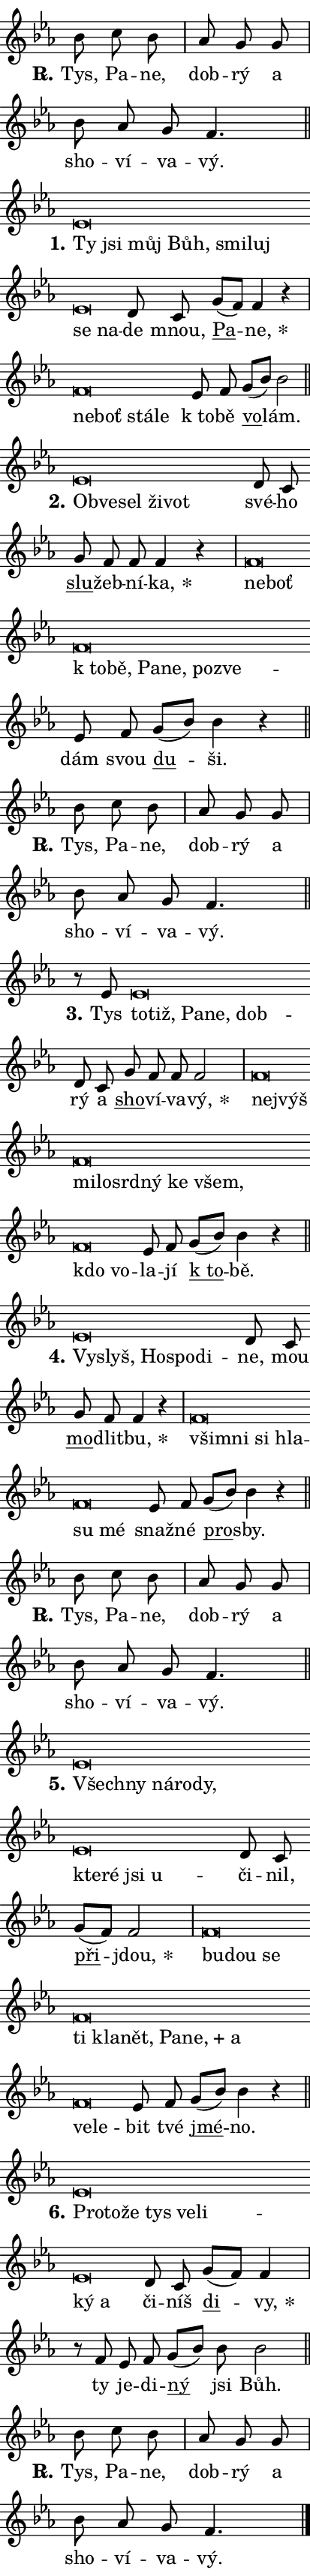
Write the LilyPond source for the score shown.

\version "2.24.0"
\header { tagline = "" }
\paper {
  indent = 0\cm
  top-margin = 0\cm
  right-margin = 0\cm
  bottom-margin = 0\cm
  left-margin = 0\cm
  paper-width = 7\cm
  page-breaking = #ly:one-page-breaking
  system-system-spacing.basic-distance = #11
  score-system-spacing.basic-distance = #11
  ragged-last = ##f
}


%% Author: Thomas Morley
%% https://lists.gnu.org/archive/html/lilypond-user/2020-05/msg00002.html
#(define (line-position grob)
"Returns position of @var[grob} in current system:
   @code{'start}, if at first time-step
   @code{'end}, if at last time-step
   @code{'middle} otherwise
"
  (let* ((col (ly:item-get-column grob))
         (ln (ly:grob-object col 'left-neighbor))
         (rn (ly:grob-object col 'right-neighbor))
         (col-to-check-left (if (ly:grob? ln) ln col))
         (col-to-check-right (if (ly:grob? rn) rn col))
         (break-dir-left
           (and
             (ly:grob-property col-to-check-left 'non-musical #f)
             (ly:item-break-dir col-to-check-left)))
         (break-dir-right
           (and
             (ly:grob-property col-to-check-right 'non-musical #f)
             (ly:item-break-dir col-to-check-right))))
        (cond ((eqv? 1 break-dir-left) 'start)
              ((eqv? -1 break-dir-right) 'end)
              (else 'middle))))

#(define (tranparent-at-line-position vctor)
  (lambda (grob)
  "Relying on @code{line-position} select the relevant enry from @var{vctor}.
Used to determine transparency,"
    (case (line-position grob)
      ((end) (not (vector-ref vctor 0)))
      ((middle) (not (vector-ref vctor 1)))
      ((start) (not (vector-ref vctor 2))))))

noteHeadBreakVisibility =
#(define-music-function (break-visibility)(vector?)
"Makes @code{NoteHead}s transparent relying on @var{break-visibility}"
#{
  \override NoteHead.transparent =
    #(tranparent-at-line-position break-visibility)
#})

#(define delete-ledgers-for-transparent-note-heads
  (lambda (grob)
    "Reads whether a @code{NoteHead} is transparent.
If so this @code{NoteHead} is removed from @code{'note-heads} from
@var{grob}, which is supposed to be @code{LedgerLineSpanner}.
As a result ledgers are not printed for this @code{NoteHead}"
    (let* ((nhds-array (ly:grob-object grob 'note-heads))
           (nhds-list
             (if (ly:grob-array? nhds-array)
                 (ly:grob-array->list nhds-array)
                 '()))
           ;; Relies on the transparent-property being done before
           ;; Staff.LedgerLineSpanner.after-line-breaking is executed.
           ;; This is fragile ...
           (to-keep
             (remove
               (lambda (nhd)
                 (ly:grob-property nhd 'transparent #f))
               nhds-list)))
      ;; TODO find a better method to iterate over grob-arrays, similiar
      ;; to filter/remove etc for lists
      ;; For now rebuilt from scratch
      (set! (ly:grob-object grob 'note-heads)  '())
      (for-each
        (lambda (nhd)
          (ly:pointer-group-interface::add-grob grob 'note-heads nhd))
        to-keep))))

hideNotes = {
  \noteHeadBreakVisibility #begin-of-line-visible
}
unHideNotes = {
  \noteHeadBreakVisibility #all-visible
}

% work-around for resetting accidentals
% https://lilypond.org/doc/v2.23/Documentation/notation/displaying-rhythms#unmetered-music
cadenzaMeasure = {
  \cadenzaOff
  \partial 1024 s1024
  \cadenzaOn
}

#(define-markup-command (accent layout props text) (markup?)
  "Underline accented syllable"
  (interpret-markup layout props
    #{\markup \override #'(offset . 4.3) \underline { #text }#}))

responsum = \markup \concat {
  "R" \hspace #-1.05 \path #0.1 #'((moveto 0 0.07) (lineto 0.9 0.8)) \hspace #0.05 "."
}

\layout {
    \context {
        \Staff
        \remove "Time_signature_engraver"
        \override LedgerLineSpanner.after-line-breaking = #delete-ledgers-for-transparent-note-heads
    }
    \context {
        \Voice {
            \override NoteHead.output-attributes = #'((class . "notehead"))
            \override Hairpin.height = #0.55
        }
    }
    \context {
        \Lyrics {
            \override StanzaNumber.output-attributes = #'((class . "stanzanumber"))
            \override LyricSpace.minimum-distance = #0.9
            \override LyricText.font-name = #"TeX Gyre Schola"
            \override LyricText.font-size = 1
            \override StanzaNumber.font-name = #"TeX Gyre Schola Bold"
            \override StanzaNumber.font-size = 1
        }
    }
}

% magnetic-lyrics.ily
%
%   written by
%     Jean Abou Samra <jean@abou-samra.fr>
%     Werner Lemberg <wl@gnu.org>
%
%   adapted by
%     Jiri Hon <jiri.hon@gmail.com>
%
% Version 2022-Apr-15

% https://www.mail-archive.com/lilypond-user@gnu.org/msg149350.html

#(define (Left_hyphen_pointer_engraver context)
   "Collect syllable-hyphen-syllable occurrences in lyrics and store
them in properties.  This engraver only looks to the left.  For
example, if the lyrics input is @code{foo -- bar}, it does the
following.

@itemize @bullet
@item
Set the @code{text} property of the @code{LyricHyphen} grob between
@q{foo} and @q{bar} to @code{foo}.

@item
Set the @code{left-hyphen} property of the @code{LyricText} grob with
text @q{foo} to the @code{LyricHyphen} grob between @q{foo} and
@q{bar}.
@end itemize

Use this auxiliary engraver in combination with the
@code{lyric-@/text::@/apply-@/magnetic-@/offset!} hook."
   (let ((hyphen #f)
         (text #f))
     (make-engraver
      (acknowledgers
       ((lyric-syllable-interface engraver grob source-engraver)
        (set! text grob)))
      (end-acknowledgers
       ((lyric-hyphen-interface engraver grob source-engraver)
        ;(when (not (grob::has-interface grob 'lyric-space-interface))
          (set! hyphen grob)));)
      ((stop-translation-timestep engraver)
       (when (and text hyphen)
         (ly:grob-set-object! text 'left-hyphen hyphen))
       (set! text #f)
       (set! hyphen #f)))))

#(define (lyric-text::apply-magnetic-offset! grob)
   "If the space between two syllables is less than the value in
property @code{LyricText@/.details@/.squash-threshold}, move the right
syllable to the left so that it gets concatenated with the left
syllable.

Use this function as a hook for
@code{LyricText@/.after-@/line-@/breaking} if the
@code{Left_@/hyphen_@/pointer_@/engraver} is active."
   (let ((hyphen (ly:grob-object grob 'left-hyphen #f)))
     (when hyphen
       (let ((left-text (ly:spanner-bound hyphen LEFT)))
         (when (grob::has-interface left-text 'lyric-syllable-interface)
           (let* ((common (ly:grob-common-refpoint grob left-text X))
                  (this-x-ext (ly:grob-extent grob common X))
                  (left-x-ext
                   (begin
                     ;; Trigger magnetism for left-text.
                     (ly:grob-property left-text 'after-line-breaking)
                     (ly:grob-extent left-text common X)))
                  ;; `delta` is the gap width between two syllables.
                  (delta (- (interval-start this-x-ext)
                            (interval-end left-x-ext)))
                  (details (ly:grob-property grob 'details))
                  (threshold (assoc-get 'squash-threshold details 0.2)))
             (when (< delta threshold)
               (let* (;; We have to manipulate the input text so that
                      ;; ligatures crossing syllable boundaries are not
                      ;; disabled.  For languages based on the Latin
                      ;; script this is essentially a beautification.
                      ;; However, for non-Western scripts it can be a
                      ;; necessity.
                      (lt (ly:grob-property left-text 'text))
                      (rt (ly:grob-property grob 'text))
                      (is-space (grob::has-interface hyphen 'lyric-space-interface))
                      (space (if is-space " " ""))
                      (space-markup (grob-interpret-markup grob " "))
                      (space-size (interval-length (ly:stencil-extent space-markup X)))
                      (extra-delta (if is-space space-size 0))
                      ;; Append new syllable.
                      (ltrt-space (if (and (string? lt) (string? rt))
                                (string-append lt space rt)
                                (make-concat-markup (list lt space rt))))
                      ;; Right-align `ltrt` to the right side.
                      (ltrt-space-markup (grob-interpret-markup
                               grob
                               (make-translate-markup
                                (cons (interval-length this-x-ext) 0)
                                (make-right-align-markup ltrt-space)))))
                 (begin
                   ;; Don't print `left-text`.
                   (ly:grob-set-property! left-text 'stencil #f)
                   ;; Set text and stencil (which holds all collected
                   ;; syllables so far) and shift it to the left.
                   (ly:grob-set-property! grob 'text ltrt-space)
                   (ly:grob-set-property! grob 'stencil ltrt-space-markup)
                   (ly:grob-translate-axis! grob (- (- delta extra-delta)) X))))))))))


#(define (lyric-hyphen::displace-bounds-first grob)
   ;; Make very sure this callback isn't triggered too early.
   (let ((left (ly:spanner-bound grob LEFT))
         (right (ly:spanner-bound grob RIGHT)))
     (ly:grob-property left 'after-line-breaking)
     (ly:grob-property right 'after-line-breaking)
     (ly:lyric-hyphen::print grob)))

squashThreshold = #0.4

\layout {
  \context {
    \Lyrics
    \consists #Left_hyphen_pointer_engraver
    \override LyricText.after-line-breaking =
      #lyric-text::apply-magnetic-offset!
    \override LyricHyphen.stencil = #lyric-hyphen::displace-bounds-first
    \override LyricText.details.squash-threshold = \squashThreshold
    \override LyricHyphen.minimum-distance = 0
    \override LyricHyphen.minimum-length = \squashThreshold
  }
}

squash = \override LyricText.details.squash-threshold = 9999
unSquash = \override LyricText.details.squash-threshold = \squashThreshold

left = \override LyricText.self-alignment-X = #LEFT
unLeft = \revert LyricText.self-alignment-X

starOffset = #(lambda (grob) 
                (let ((x_offset (ly:self-alignment-interface::aligned-on-x-parent grob)))
                  (if (= x_offset 0) 0 (+ x_offset 1.2))))

star = #(define-music-function (syllable)(string?)
"Append star separator at the end of a syllable"
#{
  \once \override LyricText.X-offset = #starOffset
  \lyricmode { \markup {
    #syllable
    \override #'((font-name . "TeX Gyre Schola Bold")) \hspace #0.2 \lower #0.65 \larger "*"
  } }
#})

starAccent = #(define-music-function (syllable)(string?)
"Append star separator at the end of a syllable and make accent"
#{
  \once \override LyricText.X-offset = #starOffset
  \lyricmode { \markup {
    \accent #syllable
    \override #'((font-name . "TeX Gyre Schola Bold")) \hspace #0.2 \lower #0.65 \larger "*"
  } }
#})

breath = #(define-music-function (syllable)(string?)
"Append breathing indicator at the end of a syllable"
#{
  \lyricmode { \markup { #syllable "+" } }
#})

optionalBreath = #(define-music-function (syllable)(string?)
"Append optional breathing indicator at the end of a syllable"
#{
  \lyricmode { \markup { #syllable "(+)" } }
#})


\score {
    <<
        \new Voice = "melody" { \cadenzaOn \key es \major \relative { bes'8 c bes \cadenzaMeasure \bar "|" as g g \cadenzaMeasure \bar "|" bes as g f4. \cadenzaMeasure \bar "||" \break } }
        \new Lyrics \lyricsto "melody" { \lyricmode { \set stanza = \responsum
Tys, Pa -- ne, dob -- rý a sho -- ví -- va -- vý. } }
    >>
    \layout {}
}

\score {
    <<
        \new Voice = "melody" { \cadenzaOn \key es \major \relative { es'\breve*1/16 \hideNotes \breve*1/16 \bar "" \breve*1/16 \bar "" \breve*1/16 \bar "" \breve*1/16 \bar "" \breve*1/16 \bar "" \breve*1/16 \breve*1/16 \bar "" \unHideNotes d8 c \bar "" g'[( f)] f4 r \cadenzaMeasure \bar "|" f\breve*1/16 \hideNotes \breve*1/16 \bar "" \breve*1/16 \breve*1/16 \bar "" \unHideNotes es8 f \bar "" g[( bes)] bes2 \cadenzaMeasure \bar "||" \break } }
        \new Lyrics \lyricsto "melody" { \lyricmode { \set stanza = "1."
\left Ty \squash jsi můj Bůh, smi -- luj se na -- \unLeft \unSquash de mnou, \markup \accent Pa -- \star ne, \left ne -- \squash boť stá -- le \unLeft \unSquash "k to" -- bě \markup \accent vo -- lám. } }
    >>
    \layout {}
}

\score {
    <<
        \new Voice = "melody" { \cadenzaOn \key es \major \relative { es'\breve*1/16 \hideNotes \breve*1/16 \bar "" \breve*1/16 \bar "" \breve*1/16 \breve*1/16 \bar "" \unHideNotes d8 c \bar "" g' f f f4 r \cadenzaMeasure \bar "|" f\breve*1/16 \hideNotes \breve*1/16 \bar "" \breve*1/16 \bar "" \breve*1/16 \bar "" \breve*1/16 \bar "" \breve*1/16 \bar "" \breve*1/16 \breve*1/16 \bar "" \unHideNotes es8 f \bar "" g[( bes)] bes4 r \cadenzaMeasure \bar "||" \break } }
        \new Lyrics \lyricsto "melody" { \lyricmode { \set stanza = "2."
\left Ob -- \squash ve -- sel ži -- vot \unLeft \unSquash své -- ho \markup \accent slu -- žeb -- ní -- \star ka, \left ne -- \squash boť "k to" -- bě, Pa -- ne, po -- zve -- \unLeft \unSquash dám svou \markup \accent du -- ši. } }
    >>
    \layout {}
}

\score {
    <<
        \new Voice = "melody" { \cadenzaOn \key es \major \relative { bes'8 c bes \cadenzaMeasure \bar "|" as g g \cadenzaMeasure \bar "|" bes as g f4. \cadenzaMeasure \bar "||" \break } }
        \new Lyrics \lyricsto "melody" { \lyricmode { \set stanza = \responsum
Tys, Pa -- ne, dob -- rý a sho -- ví -- va -- vý. } }
    >>
    \layout {}
}

\score {
    <<
        \new Voice = "melody" { \cadenzaOn \key es \major \relative { r8 es'8 es\breve*1/16 \hideNotes \breve*1/16 \bar "" \breve*1/16 \bar "" \breve*1/16 \breve*1/16 \bar "" \unHideNotes d8 c \bar "" g' f f f2 \cadenzaMeasure \bar "|" f\breve*1/16 \hideNotes \breve*1/16 \bar "" \breve*1/16 \bar "" \breve*1/16 \bar "" \breve*1/16 \bar "" \breve*1/16 \bar "" \breve*1/16 \bar "" \breve*1/16 \bar "" \breve*1/16 \breve*1/16 \bar "" \unHideNotes es8 f \bar "" g[( bes)] bes4 r \cadenzaMeasure \bar "||" \break } }
        \new Lyrics \lyricsto "melody" { \lyricmode { \set stanza = "3."
Tys \left to -- \squash tiž, Pa -- ne, dob -- \unLeft \unSquash rý a \markup \accent sho -- ví -- va -- \star vý, \left nej -- \squash výš mi -- lo -- srd -- ný ke všem, kdo vo -- \unLeft \unSquash la -- jí \markup \accent "k to" -- bě. } }
    >>
    \layout {}
}

\score {
    <<
        \new Voice = "melody" { \cadenzaOn \key es \major \relative { es'\breve*1/16 \hideNotes \breve*1/16 \bar "" \breve*1/16 \bar "" \breve*1/16 \breve*1/16 \bar "" \unHideNotes d8 c \bar "" g' f f4 r \cadenzaMeasure \bar "|" f\breve*1/16 \hideNotes \breve*1/16 \bar "" \breve*1/16 \bar "" \breve*1/16 \bar "" \breve*1/16 \breve*1/16 \bar "" \unHideNotes es8 f \bar "" g[( bes)] bes4 r \cadenzaMeasure \bar "||" \break } }
        \new Lyrics \lyricsto "melody" { \lyricmode { \set stanza = "4."
\left Vy -- \squash slyš, Ho -- spo -- di -- \unLeft \unSquash ne, mou \markup \accent mo -- dlit -- \star bu, \left všim -- \squash ni si hla -- su mé \unLeft \unSquash snaž -- né \markup \accent pro -- sby. } }
    >>
    \layout {}
}

\score {
    <<
        \new Voice = "melody" { \cadenzaOn \key es \major \relative { bes'8 c bes \cadenzaMeasure \bar "|" as g g \cadenzaMeasure \bar "|" bes as g f4. \cadenzaMeasure \bar "||" \break } }
        \new Lyrics \lyricsto "melody" { \lyricmode { \set stanza = \responsum
Tys, Pa -- ne, dob -- rý a sho -- ví -- va -- vý. } }
    >>
    \layout {}
}

\score {
    <<
        \new Voice = "melody" { \cadenzaOn \key es \major \relative { es'\breve*1/16 \hideNotes \breve*1/16 \bar "" \breve*1/16 \bar "" \breve*1/16 \bar "" \breve*1/16 \bar "" \breve*1/16 \bar "" \breve*1/16 \bar "" \breve*1/16 \breve*1/16 \bar "" \unHideNotes d8 c \bar "" g'[( f)] f2 \cadenzaMeasure \bar "|" f\breve*1/16 \hideNotes \breve*1/16 \bar "" \breve*1/16 \bar "" \breve*1/16 \bar "" \breve*1/16 \bar "" \breve*1/16 \bar "" \breve*1/16 \bar "" \breve*1/16 \bar "" \breve*1/16 \bar "" \breve*1/16 \breve*1/16 \bar "" \unHideNotes es8 f \bar "" g[( bes)] bes4 r \cadenzaMeasure \bar "||" \break } }
        \new Lyrics \lyricsto "melody" { \lyricmode { \set stanza = "5."
\left Všech -- \squash ny ná -- ro -- dy, kte -- ré jsi u -- \unLeft \unSquash či -- nil, \markup \accent při -- \star jdou, \left bu -- \squash dou se ti kla -- nět, Pa -- \breath "ne," a ve -- le -- \unLeft \unSquash bit tvé \markup \accent jmé -- no. } }
    >>
    \layout {}
}

\score {
    <<
        \new Voice = "melody" { \cadenzaOn \key es \major \relative { es'\breve*1/16 \hideNotes \breve*1/16 \bar "" \breve*1/16 \bar "" \breve*1/16 \bar "" \breve*1/16 \bar "" \breve*1/16 \bar "" \breve*1/16 \breve*1/16 \bar "" \unHideNotes d8 c \bar "" g'[( f)] f4 \cadenzaMeasure \bar "|" r8 f8 es8 f \bar "" g[( bes)] bes bes2 \cadenzaMeasure \bar "||" \break } }
        \new Lyrics \lyricsto "melody" { \lyricmode { \set stanza = "6."
\left Pro -- \squash to -- že tys ve -- li -- ký a \unLeft \unSquash či -- níš \markup \accent di -- \star vy, ty je -- di -- \markup \accent ný jsi Bůh. } }
    >>
    \layout {}
}

\score {
    <<
        \new Voice = "melody" { \cadenzaOn \key es \major \relative { bes'8 c bes \cadenzaMeasure \bar "|" as g g \cadenzaMeasure \bar "|" bes as g f4. \cadenzaMeasure \bar "||" \break } \bar "|." }
        \new Lyrics \lyricsto "melody" { \lyricmode { \set stanza = \responsum
Tys, Pa -- ne, dob -- rý a sho -- ví -- va -- vý. } }
    >>
    \layout {}
}
